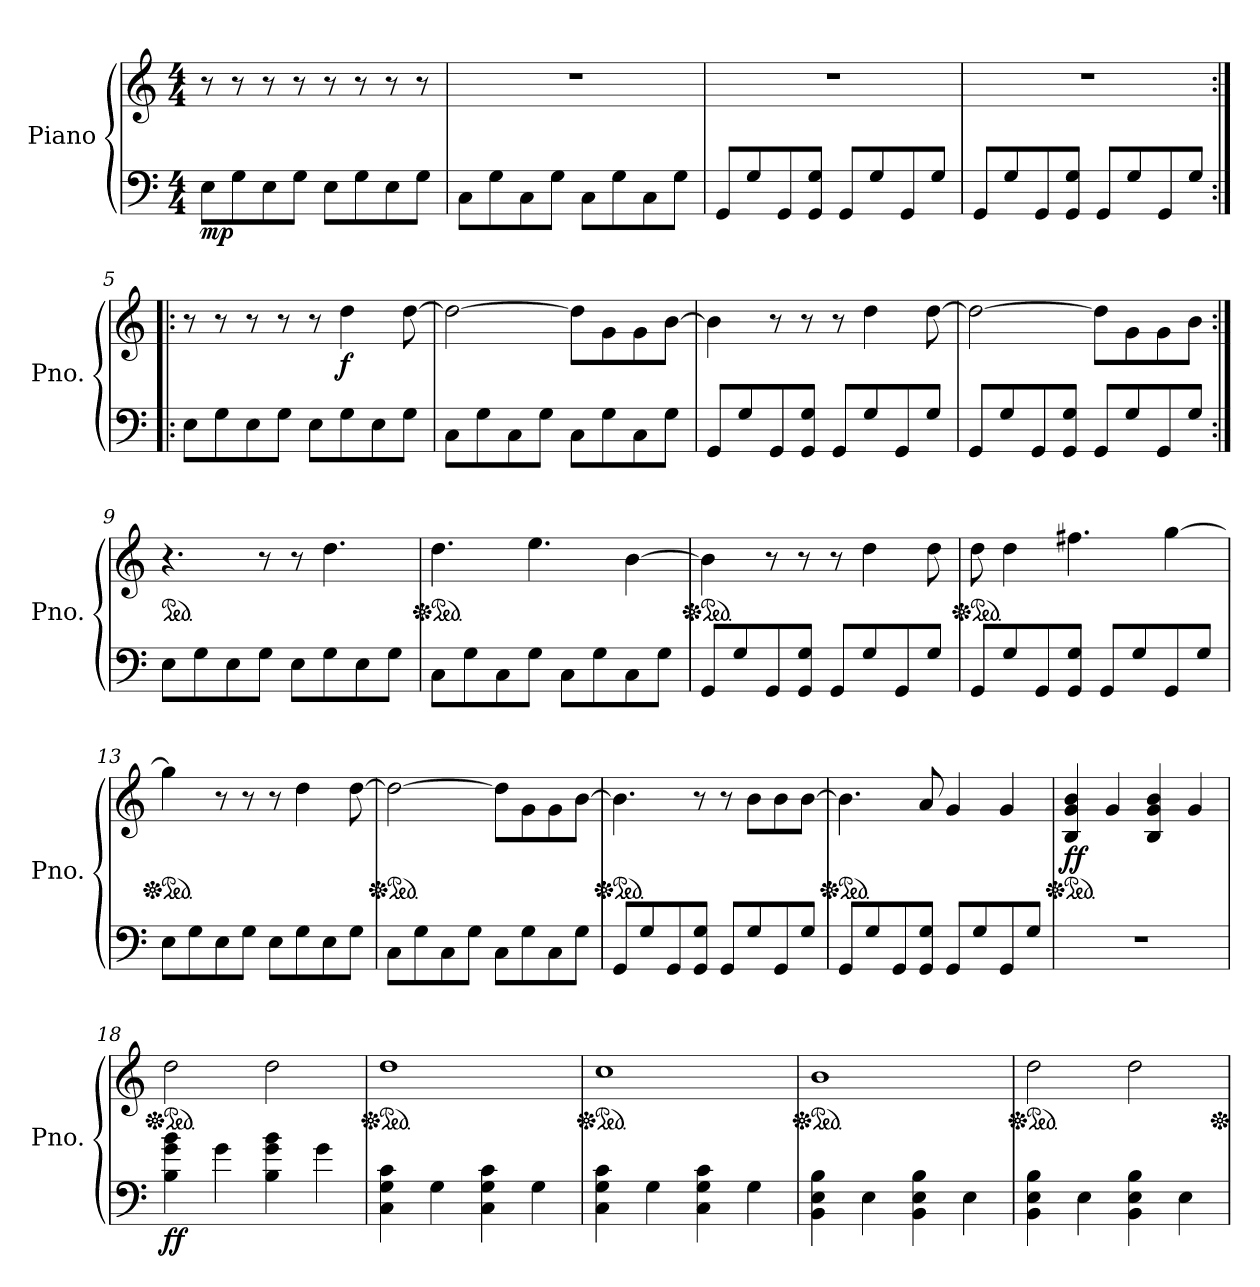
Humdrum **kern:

**kern	**kern	**dynam
*part1	*part1	*part1
*staff2	*staff1	*staff1/2
*I"Piano	*	*
*I'Pno.	*	*
*clefF4	*clefG2	*
*k[]	*k[]	*
*M4/4	*M4/4	*
=1	=1	=1
!	!	!LO:DY:b=2
8E\L	8r	mp
8G\	8r	.
8E\	8r	.
8G\J	8r	.
8E\L	8r	.
8G\	8r	.
8E\	8r	.
8G\J	8r	.
=2	=2	=2
8C\L	1r	.
8G\	.	.
8C\	.	.
8G\J	.	.
8C\L	.	.
8G\	.	.
8C\	.	.
8G\J	.	.
=3	=3	=3
8GG/L	1r	.
8G/	.	.
8GG/	.	.
8GG/ 8G/J	.	.
8GG/L	.	.
8G/	.	.
8GG/	.	.
8G/J	.	.
=4	=4	=4
8GG/L	1r	.
8G/	.	.
8GG/	.	.
8GG/ 8G/J	.	.
8GG/L	.	.
8G/	.	.
8GG/	.	.
8G/J	.	.
=5:|!|:	=5:|!|:	=5:|!|:
8E\L	8r	.
8G\	8r	.
8E\	8r	.
8G\J	8r	.
8E\L	8r	.
!	!	!LO:DY:b
8G\	4dd\	f
8E\	.	.
8G\J	[8dd\	.
!!LO:LB:g=z
=6	=6	=6
8C\L	2dd\_	.
8G\	.	.
8C\	.	.
8G\J	.	.
8C\L	8dd\L]	.
8G\	8g\	.
8C\	8g\	.
8G\J	[8b\J	.
=7	=7	=7
8GG/L	4b\]	.
8G/	.	.
8GG/	8r	.
8GG/ 8G/J	8r	.
8GG/L	8r	.
8G/	4dd\	.
8GG/	.	.
8G/J	[8dd\	.
=8	=8	=8
8GG/L	2dd\_	.
8G/	.	.
8GG/	.	.
8GG/ 8G/J	.	.
8GG/L	8dd\L]	.
8G/	8g\	.
8GG/	8g\	.
8G/J	8b\J	.
=9:|!	=9:|!	=9:|!
*	*ped	*
8E\L	4.r	.
8G\	.	.
8E\	.	.
8G\J	8r	.
8E\L	8r	.
8G\	4.dd\	.
8E\	.	.
8G\J	.	.
=10	=10	=10
*	*Xped	*
*	*ped	*
8C\L	4.dd\	.
8G\	.	.
8C\	.	.
8G\J	4.ee\	.
8C\L	.	.
8G\	.	.
8C\	[4b\	.
8G\J	.	.
!!LO:LB:g=z
=11	=11	=11
*	*Xped	*
*	*ped	*
8GG/L	4b\]	.
8G/	.	.
8GG/	8r	.
8GG/ 8G/J	8r	.
8GG/L	8r	.
8G/	4dd\	.
8GG/	.	.
8G/J	8dd\	.
=12	=12	=12
*	*Xped	*
*	*ped	*
8GG/L	8dd\	.
8G/	4dd\	.
8GG/	.	.
8GG/ 8G/J	4.ff#X\	.
8GG/L	.	.
8G/	.	.
8GG/	[4gg\	.
8G/J	.	.
=13	=13	=13
*	*Xped	*
*	*ped	*
8E\L	4gg\]	.
8G\	.	.
8E\	8r	.
8G\J	8r	.
8E\L	8r	.
8G\	4dd\	.
8E\	.	.
8G\J	[8dd\	.
=14	=14	=14
*	*Xped	*
*	*ped	*
8C\L	2dd\_	.
8G\	.	.
8C\	.	.
8G\J	.	.
8C\L	8dd\L]	.
8G\	8g\	.
8C\	8g\	.
8G\J	[8b\J	.
=15	=15	=15
*	*Xped	*
*	*ped	*
8GG/L	4.b\]	.
8G/	.	.
8GG/	.	.
8GG/ 8G/J	8r	.
8GG/L	8r	.
8G/	8b\L	.
8GG/	8b\	.
8G/J	[8b\J	.
!!LO:LB:g=z
=16	=16	=16
*	*Xped	*
*	*ped	*
8GG/L	4.b\]	.
8G/	.	.
8GG/	.	.
8GG/ 8G/J	8a/	.
8GG/L	4g/	.
8G/	.	.
8GG/	4g/	.
8G/J	.	.
=17	=17	=17
*	*Xped	*
*	*ped	*
!	!	!LO:DY:b
1r	4B/ 4g/ 4b/	ff
.	4g/	.
.	4B/ 4g/ 4b/	.
.	4g/	.
=18	=18	=18
*	*Xped	*
*	*ped	*
!	!	!LO:DY:b=2
4B\ 4g\ 4b\	2dd\	ff
4g\	.	.
4B\ 4g\ 4b\	2dd\	.
4g\	.	.
=19	=19	=19
*	*Xped	*
*	*ped	*
4C\ 4G\ 4c\	1dd	.
4G\	.	.
4C\ 4G\ 4c\	.	.
4G\	.	.
=20	=20	=20
*	*Xped	*
*	*ped	*
4C\ 4G\ 4c\	1cc	.
4G\	.	.
4C\ 4G\ 4c\	.	.
4G\	.	.
=21	=21	=21
*	*Xped	*
*	*ped	*
4BB\ 4E\ 4B\	1b	.
4E\	.	.
4BB\ 4E\ 4B\	.	.
4E\	.	.
=22	=22	=22
*	*Xped	*
*	*ped	*
4BB\ 4E\ 4B\	2dd\	.
4E\	.	.
4BB\ 4E\ 4B\	2dd\	.
4E\	.	.
*	*Xped	*
=	=	=
*-	*-	*-
